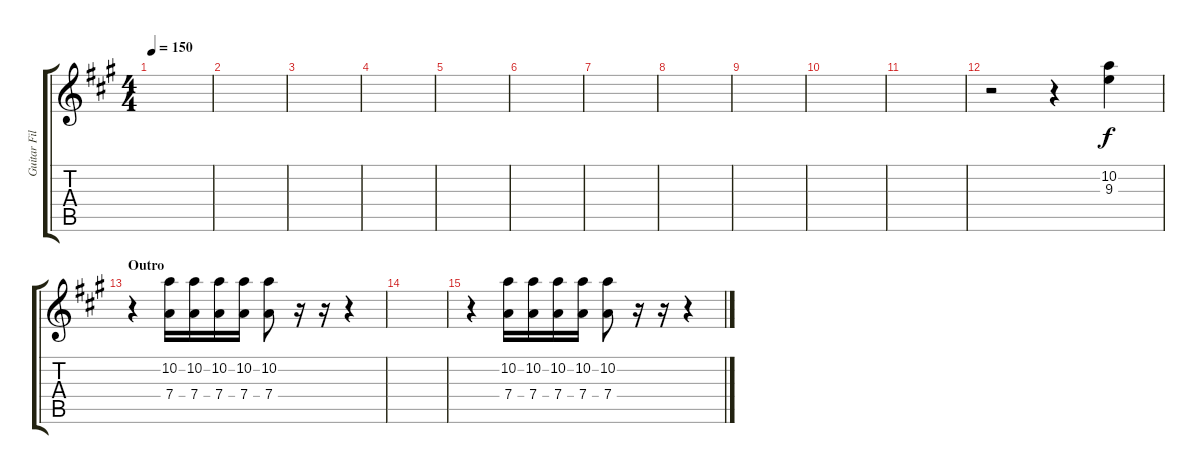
\track ("Guitar Fills / Solo" "Guitar Fil") {instrument distortionguitar}
\staff {score tabs}
\tuning (E4 B3 G3 D3 A2 E2) {hide}
\ts (4 4)
\tempo 150
\clef g2
\ks f#minor
|
|
|
|
|
|
|
|
|
|
|
r.2 r.4 (10.2 9.3).4 |
\section ("" "Outro")
r.4 (10.2 7.4).16 (10.2 7.4).16 (10.2 7.4).16 (10.2 7.4).16 (10.2 7.4).8 r.16 r.16 r.4 |
|
r.4 (10.2 7.4).16 (10.2 7.4).16 (10.2 7.4).16 (10.2 7.4).16 (10.2 7.4).8 r.16 r.16 r.4
